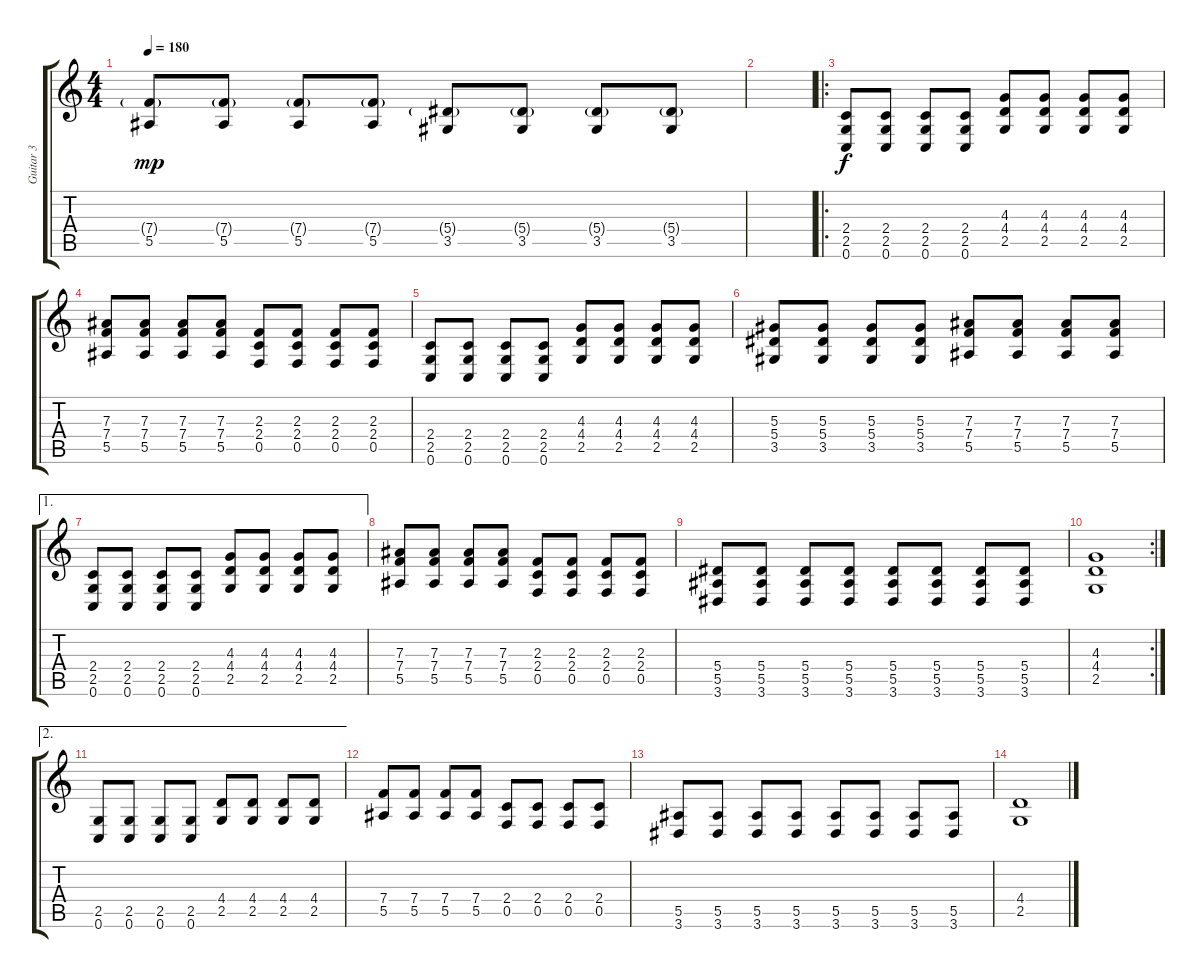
\track ("Guitar 3" "Guitar 3") {instrument distortionguitar}
\staff {score tabs}
\tuning (C4 G3 Eb3 Bb2 F2 C2) {hide}
\ts (4 4)
\tempo 180
\clef g2
\ks c
(7.4{g} 5.5).8{dy mp} (7.4{g} 5.5).8 (7.4{g} 5.5).8 (7.4{g} 5.5).8 (5.4{g} 3.5).8 (5.4{g} 3.5).8 (5.4{g} 3.5).8 (5.4{g} 3.5).8 |
|
\ro
(2.4 2.5 0.6).8{dy f} (2.4 2.5 0.6).8 (2.4 2.5 0.6).8 (2.4 2.5 0.6).8 (4.3 4.4 2.5).8 (4.3 4.4 2.5).8 (4.3 4.4 2.5).8 (4.3 4.4 2.5).8 |
(7.3 7.4 5.5).8 (7.3 7.4 5.5).8 (7.3 7.4 5.5).8 (7.3 7.4 5.5).8 (2.3 2.4 0.5).8 (2.3 2.4 0.5).8 (2.3 2.4 0.5).8 (2.3 2.4 0.5).8 |
(2.4 2.5 0.6).8 (2.4 2.5 0.6).8 (2.4 2.5 0.6).8 (2.4 2.5 0.6).8 (4.3 4.4 2.5).8 (4.3 4.4 2.5).8 (4.3 4.4 2.5).8 (4.3 4.4 2.5).8 |
(5.3 5.4 3.5).8 (5.3 5.4 3.5).8 (5.3 5.4 3.5).8 (5.3 5.4 3.5).8 (7.3 7.4 5.5).8 (7.3 7.4 5.5).8 (7.3 7.4 5.5).8 (7.3 7.4 5.5).8 |
\ae 1
(2.4 2.5 0.6).8 (2.4 2.5 0.6).8 (2.4 2.5 0.6).8 (2.4 2.5 0.6).8 (4.3 4.4 2.5).8 (4.3 4.4 2.5).8 (4.3 4.4 2.5).8 (4.3 4.4 2.5).8 |
(7.3 7.4 5.5).8 (7.3 7.4 5.5).8 (7.3 7.4 5.5).8 (7.3 7.4 5.5).8 (2.3 2.4 0.5).8 (2.3 2.4 0.5).8 (2.3 2.4 0.5).8 (2.3 2.4 0.5).8 |
(5.4 5.5 3.6).8 (5.4 5.5 3.6).8 (5.4 5.5 3.6).8 (5.4 5.5 3.6).8 (5.4 5.5 3.6).8 (5.4 5.5 3.6).8 (5.4 5.5 3.6).8 (5.4 5.5 3.6).8 |
\rc 2
(4.3 4.4 2.5).1 |
\ae 2
(2.5 0.6).8 (2.5 0.6).8 (2.5 0.6).8 (2.5 0.6).8 (4.4 2.5).8 (4.4 2.5).8 (4.4 2.5).8 (4.4 2.5).8 |
(7.4 5.5).8 (7.4 5.5).8 (7.4 5.5).8 (7.4 5.5).8 (2.4 0.5).8 (2.4 0.5).8 (2.4 0.5).8 (2.4 0.5).8 |
(5.5 3.6).8 (5.5 3.6).8 (5.5 3.6).8 (5.5 3.6).8 (5.5 3.6).8 (5.5 3.6).8 (5.5 3.6).8 (5.5 3.6).8 |
(4.4 2.5).1
